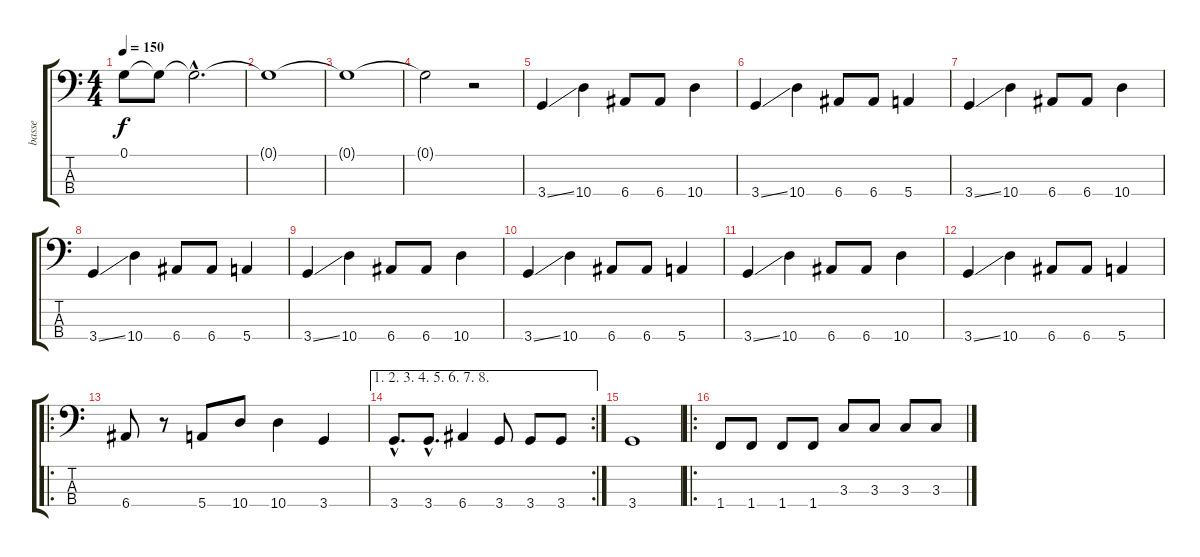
\track ("basse" "basse") {instrument electricbassfinger}
\staff {score tabs}
\tuning (G2 D2 A1 E1) {hide}
\ts (4 4)
\tempo 150
\clef f4
\ks c
0.1.8{dy f volume 12 instrument applause} 0.1{t}.8{volume 2} 0.1{hac t}.2{d} |
0.1{t}.1 |
0.1{t}.1 |
0.1{t}.2 r.2 |
3.4{ss}.4{volume 16 instrument electricbassfinger} 10.4.4 6.4.8 6.4.8 10.4.4 |
3.4{ss}.4 10.4.4 6.4.8 6.4.8 5.4.4 |
3.4{ss}.4 10.4.4 6.4.8 6.4.8 10.4.4 |
3.4{ss}.4 10.4.4 6.4.8 6.4.8 5.4.4 |
3.4{ss}.4 10.4.4 6.4.8 6.4.8 10.4.4 |
3.4{ss}.4 10.4.4 6.4.8 6.4.8 5.4.4 |
3.4{ss}.4 10.4.4 6.4.8 6.4.8 10.4.4 |
3.4{ss}.4 10.4.4 6.4.8 6.4.8 5.4.4 |
\ro
6.4.8 r.8 5.4.8 10.4.8 10.4.4 3.4.4 |
\ae (1 2 3 4 5 6 7 8)
\rc 2
3.4{hac}.8{d} 3.4{hac}.8{d} 6.4.4 3.4.8 3.4.8 3.4.8 |
3.4.1 |
\ro
1.4.8 1.4.8 1.4.8 1.4.8 3.3.8 3.3.8 3.3.8 3.3.8
